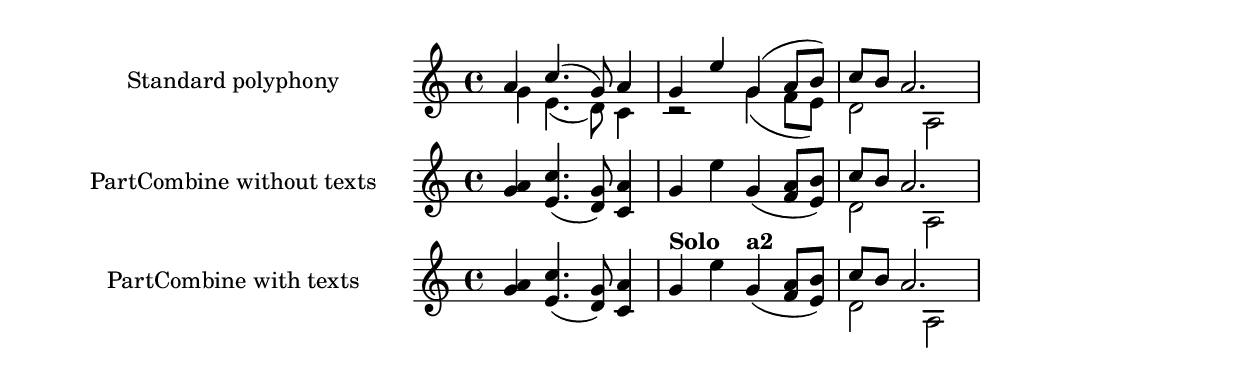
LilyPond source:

%% Do not edit this file; it is automatically
%% generated from LSR http://lsr.dsi.unimi.it
%% This file is in the public domain.
\version "2.13.20"

\header {
  lsrtags = "simultaneous-notes, text"

%% Translation of GIT committish: e0aa246e0ed1a86dc41a99ab79bff822d3320aa7
  texidoces = "

La herramienta de combinación de partes (instrucción
@code{\\partcombine}) permite la combinación de varias partes
diferentes sobre el mismo pentagrama.  Las indicaciones textuales
tales como @qq{solo} o @qq{a2} se añaden de forma predeterminada; para
quitarlas, sencillamente establezca la propiedad
@code{printPartCombineTexts} al valor @qq{falso}.  Para partituras
vocales (como himnos), no hay necesidad de añadir los textos @qq{solo}
o @qq{a2}, por lo que se deben desactivar.  Sin embargo, podría ser
mejor no usarlo si hay solos, porque éstos no se indicarán.  En tales
casos podría ser preferible la notación polifónica estándar.

Este fragmento de código presenta las tres formas en que se pueden
imprimir dos partes sobre un solo pentagrama: polifonía estándar,
@code{\\partcombine} sin textos, y @code{\\partcombine} con
textos.

"
  doctitlees = "Combinar dos partes sobre el mismo pentagrama"


%% Translation of GIT committish: 0a868be38a775ecb1ef935b079000cebbc64de40
  texidocde = "
Die Funktion, die Stimmen kombiniert (also der @code{\\partcombine}-Befehl)
ermöglicht die Kombination unterschiedlicher Stimmen auf einem
System.  Textanweisungen wie \"solo\" or \"a2\" werden automatisch
hinzugefügt.  Wenn man sie entfernen will, muss man die Eigenschaft
@code{printPartCombineTexts} auf flasch setzen.  Für Klavierauszüge
muss natürlich kein \"solo\"/\"a2\" usw. hinzugefügt werdne, man
sollte sie also ausschalten.  Wenn aber Solo-Stellen in einem
Klavierauszug oder einer Chorpartitur angezeigt werden, ist es besser,
normale Polyphonie zu verwenden, weil so die Solostellen angezeigt
werden, auch wenn der Text des Stimmenkombinierers ausgeschaltet ist.

Der Schnipsel zeigt drei Möglichkeiten, Stimmen auf einem System zu
kombinieren: Standardpolyphonie, @code{\\partcombine} ohne Text und
@code{\\partcombine} mit Text.

"
  doctitlede = "Zwei Stimmen auf einem System kombinieren"

%% Translation of GIT committish: 1baa2adf57c84e8d50e6907416eadb93e2e2eb5c
  texidocfr = "
L'outil de combinaison de parties (la commande @code{\\partcombine})
permet d'avoir deux parties différentes sur une même portée.  LilyPond
ajoute automatiquement des indications textuelles, telles que @qq{solo}
ou @qq{a2}.  Si votre intention n'est que de fusionner les parties, sans
ajouter de texte, assignez faux à la propriété
@code{printPartCombineTexts}.  Dans le cas de partitions vocales, et
plus particulièrement d'hymnes, ces @qq{solo/a2} ne sont d'aucune
utilité, aussi vaut-il mieux les désactiver.  Dans le cas où il y aurait
alternance entre @emph{solo} et @emph{tutti}, il vaut mieux faire appel
à de la musique polyphonique standard.

Voici trois moyens d'imprimer deux parties sur un même portée : en
polyphonie normale, avec @code{\\partcombine} sans indication
supplémentaire, et avec @code{\\partcombine} commentée.

"
  doctitlefr = "Combinaison de deux parties sur une même portée"


  texidoc = "
The part combiner tool ( @code{\\partcombine} command ) allows the
combination of several different parts on the same staff.  Text
directions such as @qq{solo} or @qq{a2} are added by default; to remove
them, simply set the property @code{printPartCombineTexts} to @code{f}.
For vocal scores (hymns), there is no need to add @qq{solo/a2} texts,
so they should be switched off.  However, it might be better not to use
it if there are any solos, as they won't be indicated.  In such cases,
standard polyphonic notation may be preferable.

This snippet presents the three ways two parts can be printed on a same
staff: standard polyphony, @code{\\partcombine} without texts, and
@code{\\partcombine} with texts.




"
  doctitle = "Combining two parts on the same staff"
} % begin verbatim

musicUp = \relative c'' {
  \time 4/4
  a4 c4.( g8) a4 |
  g4 e' g,( a8 b) |
  c b a2.
}

musicDown = \relative c'' {
  g4 e4.( d8) c4 |
  r2 g'4( f8 e) |
  d2 \stemDown a
}

\score {
  <<
    <<
    \new Staff {
      \set Staff.instrumentName = #"Standard polyphony"
      << \musicUp \\ \musicDown >>
    }
    \new Staff \with { printPartCombineTexts = ##f } {
      \set Staff.instrumentName = #"PartCombine without texts"
      \partcombine \musicUp \musicDown
    }
    \new Staff {
      \set Staff.instrumentName = #"PartCombine with texts"
      \partcombine \musicUp \musicDown
    }
    >>
  >>
  \layout {
    indent = 6.0\cm
    \context {
      \Score
      \override SystemStartBar #'collapse-height = #30
    }
  }
}

